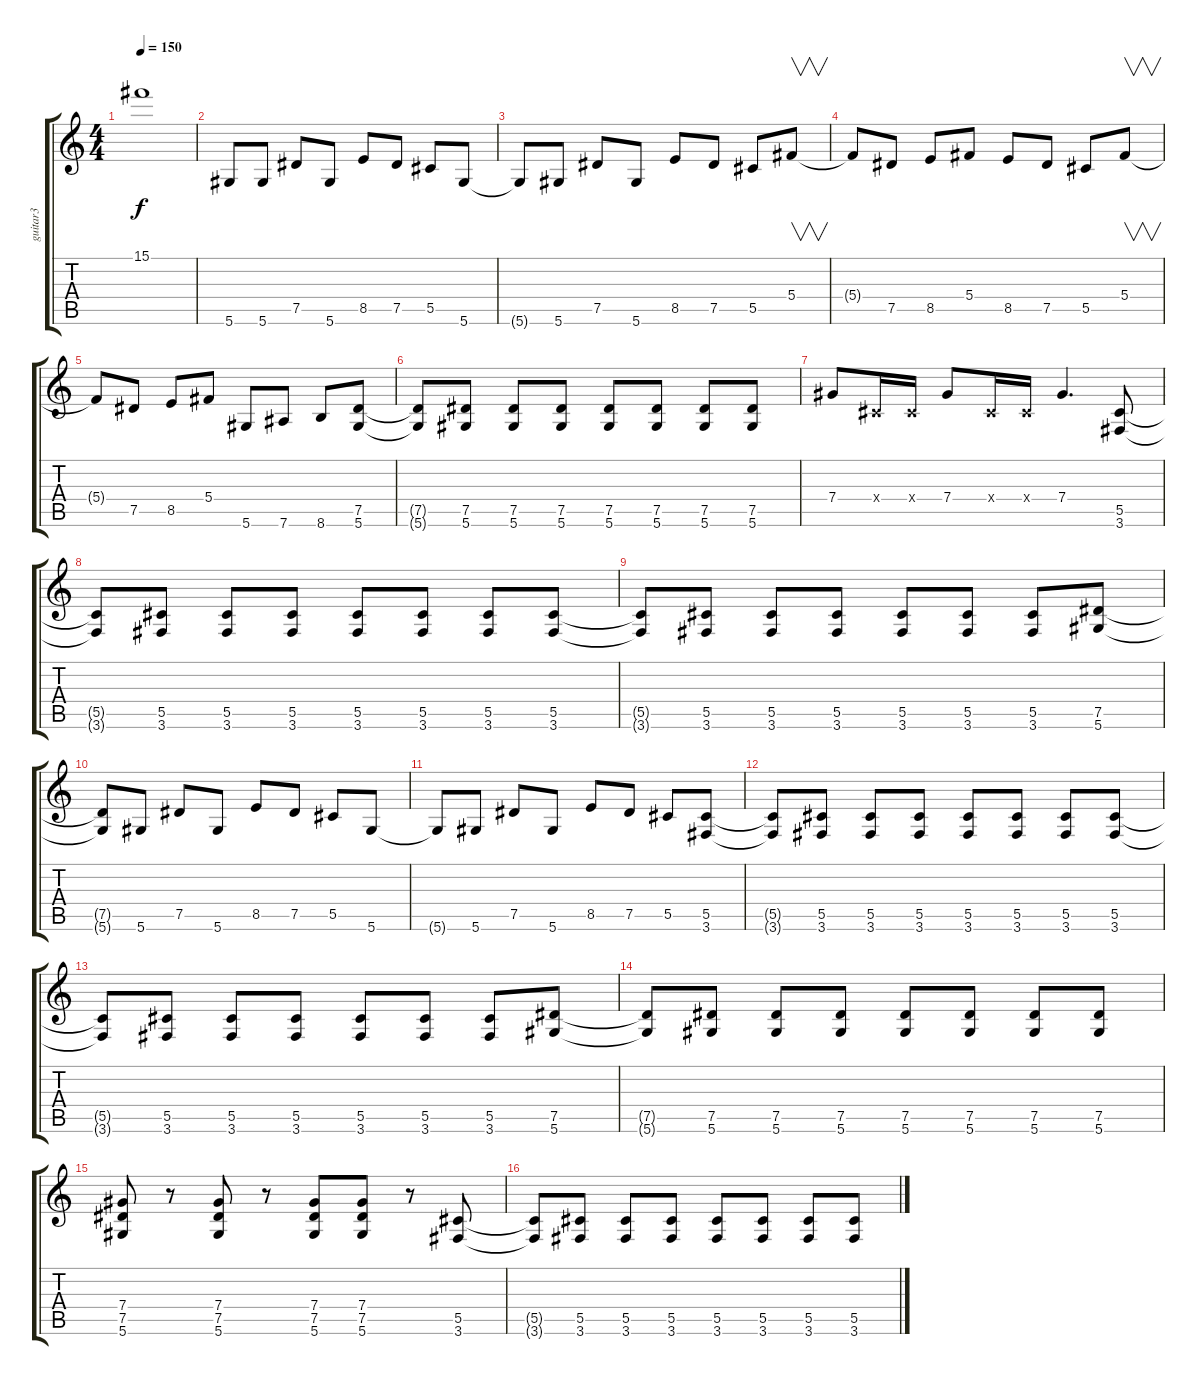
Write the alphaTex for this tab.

\track ("guitar3" "guitar3") {instrument distortionguitar}
\staff {score tabs}
\tuning (Eb4 Bb3 Gb3 Db3 Ab2 Eb2) {hide}
\ts (4 4)
\tempo 150
\clef g2
\ks c
15.1{t}.1{dy f} |
5.6.8 5.6.8 7.5.8 5.6.8 8.5.8 7.5.8 5.5.8 5.6.8 |
5.6{t}.8 5.6.8 7.5.8 5.6.8 8.5.8 7.5.8 5.5.8 5.4.8{v} |
5.4{t}.8 7.5.8 8.5.8 5.4.8 8.5.8 7.5.8 5.5.8 5.4.8{v} |
5.4{t}.8 7.5.8 8.5.8 5.4.8 5.6.8 7.6.8 8.6.8 (7.5 5.6).8 |
(7.5{t} 5.6{t}).8 (7.5 5.6).8 (7.5 5.6).8 (7.5 5.6).8 (7.5 5.6).8 (7.5 5.6).8 (7.5 5.6).8 (7.5 5.6).8 |
7.4.8 0.4{x}.16 0.4{x}.16 7.4.8 0.4{x}.16 0.4{x}.16 7.4.4{d} (5.5 3.6).8 |
(5.5{t} 3.6{t}).8 (5.5 3.6).8 (5.5 3.6).8 (5.5 3.6).8 (5.5 3.6).8 (5.5 3.6).8 (5.5 3.6).8 (5.5 3.6).8 |
(5.5{t} 3.6{t}).8 (5.5 3.6).8 (5.5 3.6).8 (5.5 3.6).8 (5.5 3.6).8 (5.5 3.6).8 (5.5 3.6).8 (7.5 5.6).8 |
(7.5{t} 5.6{t}).8{txt ""} 5.6.8 7.5.8 5.6.8 8.5.8 7.5.8 5.5.8 5.6.8 |
5.6{t}.8 5.6.8 7.5.8 5.6.8 8.5.8 7.5.8 5.5.8 (5.5 3.6).8 |
(5.5{t} 3.6{t}).8 (5.5 3.6).8 (5.5 3.6).8 (5.5 3.6).8 (5.5 3.6).8 (5.5 3.6).8 (5.5 3.6).8 (5.5 3.6).8 |
(5.5{t} 3.6{t}).8 (5.5 3.6).8 (5.5 3.6).8 (5.5 3.6).8 (5.5 3.6).8 (5.5 3.6).8 (5.5 3.6).8 (7.5 5.6).8 |
(7.5{t} 5.6{t}).8 (7.5 5.6).8 (7.5 5.6).8 (7.5 5.6).8 (7.5 5.6).8 (7.5 5.6).8 (7.5 5.6).8 (7.5 5.6).8 |
(7.4 7.5 5.6).8 r.8 (7.4 7.5 5.6).8 r.8 (7.4 7.5 5.6).8 (7.4 7.5 5.6).8 r.8 (5.5 3.6).8 |
(5.5{t} 3.6{t}).8 (5.5 3.6).8 (5.5 3.6).8 (5.5 3.6).8 (5.5 3.6).8 (5.5 3.6).8 (5.5 3.6).8 (5.5 3.6).8
